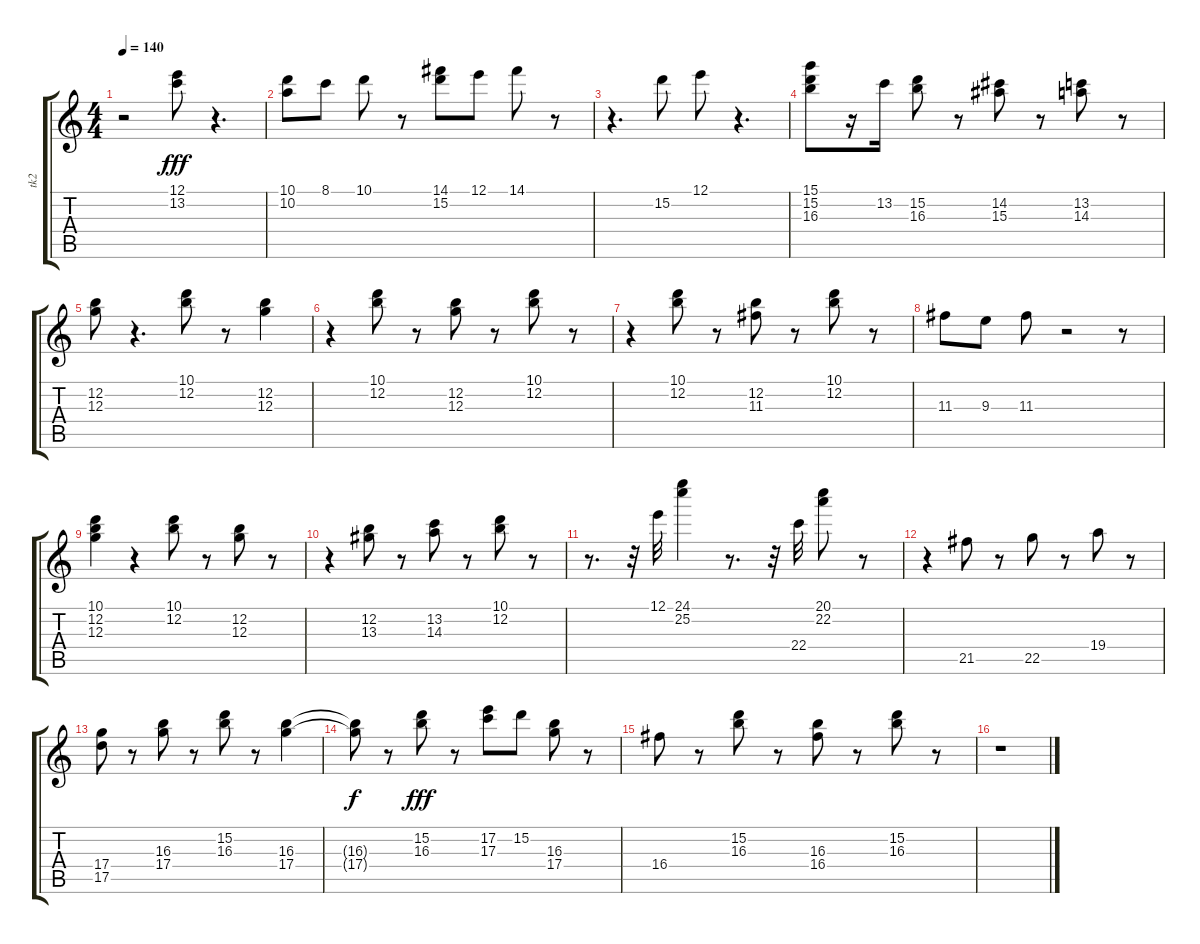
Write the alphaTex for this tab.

\track ("tk2" "tk2") {instrument electricguitarjazz}
\staff {score tabs}
\tuning (E4 B3 G3 D3 A2 E2) {hide}
\ts (4 4)
\tempo 140
\clef g2
\ks c
r.2{dy fff} (12.1 13.2).8 r.4{d} |
(10.1 10.2).8 8.1.8 10.1.8 r.8 (14.1 15.2).8 12.1.8 14.1.8 r.8 |
r.4{d} 15.2.8 12.1.8 r.4{d} |
(15.1 15.2 16.3).8 r.16 13.2.16 (15.2 16.3).8 r.8 (14.2 15.3).8 r.8 (13.2 14.3).8 r.8 |
(12.2 12.3).8 r.4{d} (10.1 12.2).8 r.8 (12.2 12.3).4 |
r.4 (10.1 12.2).8 r.8 (12.2 12.3).8 r.8 (10.1 12.2).8 r.8 |
r.4 (10.1 12.2).8 r.8 (12.2 11.3).8 r.8 (10.1 12.2).8 r.8 |
11.3.8 9.3.8 11.3.8 r.2 r.8 |
(10.1 12.2 12.3).4 r.4 (10.1 12.2).8 r.8 (12.2 12.3).8 r.8 |
r.4 (12.2 13.3).8 r.8 (13.2 14.3).8 r.8 (10.1 12.2).8 r.8 |
r.8{d} r.32 12.1.32 (24.1 25.2).4 r.8{d} r.32 22.4.32 (20.1 22.2).8 r.8 |
r.4 21.5.8 r.8 22.5.8 r.8 19.4.8 r.8 |
(17.4 17.5).8 r.8 (16.3 17.4).8 r.8 (15.2 16.3).8 r.8 (16.3 17.4).4 |
(16.3{t} 17.4{t}).8{dy f} r.8 (15.2 16.3).8{dy fff} r.8 (17.2 17.3).8 15.2.8 (16.3 17.4).8 r.8 |
16.4.8 r.8 (15.2 16.3).8 r.8 (16.3 16.4).8 r.8 (15.2 16.3).8 r.8 |
r.1
